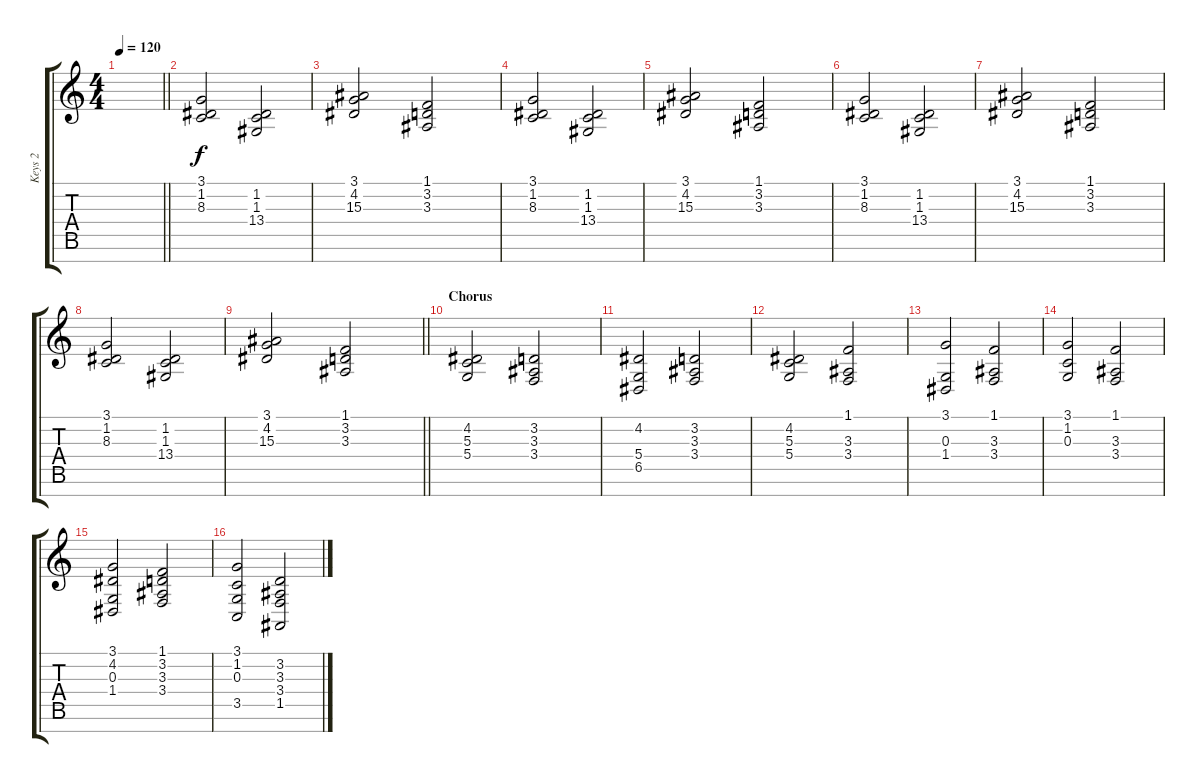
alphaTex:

\track ("Keys 2" "Keys 2") {instrument choiraahs}
\staff {score tabs}
\tuning (E4 B3 G3 D3 A2 E2 B1) {hide}
\ts (4 4)
\tempo 120
\clef g2
\barLineRight lightlight
\ks c
|
\section ("" "")
(3.1 1.2 8.3).2 (1.2 1.3 13.4).2 |
(3.1 4.2 15.3).2 (1.1 3.2 3.3).2 |
(3.1 1.2 8.3).2 (1.2 1.3 13.4).2 |
(3.1 4.2 15.3).2 (1.1 3.2 3.3).2 |
(3.1 1.2 8.3).2 (1.2 1.3 13.4).2 |
(3.1 4.2 15.3).2 (1.1 3.2 3.3).2 |
(3.1 1.2 8.3).2 (1.2 1.3 13.4).2 |
\barLineRight lightlight
(3.1 4.2 15.3).2 (1.1 3.2 3.3).2 |
\section ("" "Chorus")
(4.2 5.3 5.4).2 (3.2 3.3 3.4).2 |
(4.2 5.4 6.5).2 (3.2 3.3 3.4).2 |
(4.2 5.3 5.4).2 (1.1 3.3 3.4).2 |
(3.1 0.3 1.4).2 (1.1 3.3 3.4).2 |
(3.1 1.2 0.3).2 (1.1 3.3 3.4).2 |
(3.1 4.2 0.3 1.4).2 (1.1 3.2 3.3 3.4).2 |
(3.1 1.2 0.3 3.5).2 (3.2 3.3 3.4 1.5).2
